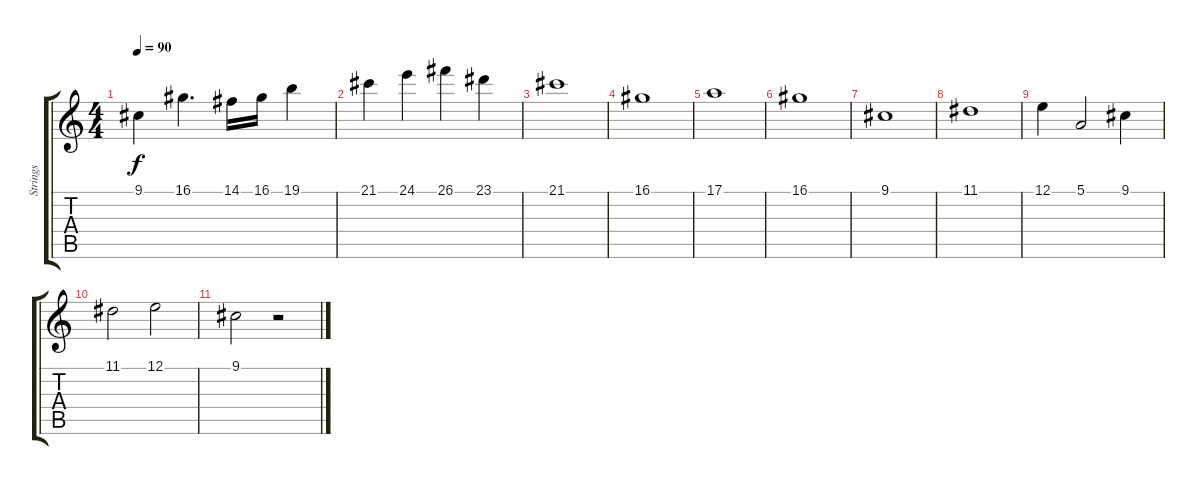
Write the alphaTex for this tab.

\track ("Strings" "Strings") {instrument stringensemble1}
\staff {score tabs}
\tuning (E4 B3 G3 D3 A2 E2) {hide}
\ts (4 4)
\tempo 90
\clef g2
\ks c
9.1.4{dy f} 16.1.4{d} 14.1.16 16.1.16 19.1.4 |
21.1.4 24.1.4 26.1.4 23.1.4 |
21.1.1 |
16.1.1 |
17.1.1 |
16.1.1 |
9.1.1 |
11.1.1 |
12.1.4 5.1.2 9.1.4 |
11.1.2 12.1.2 |
9.1.2 r.2
